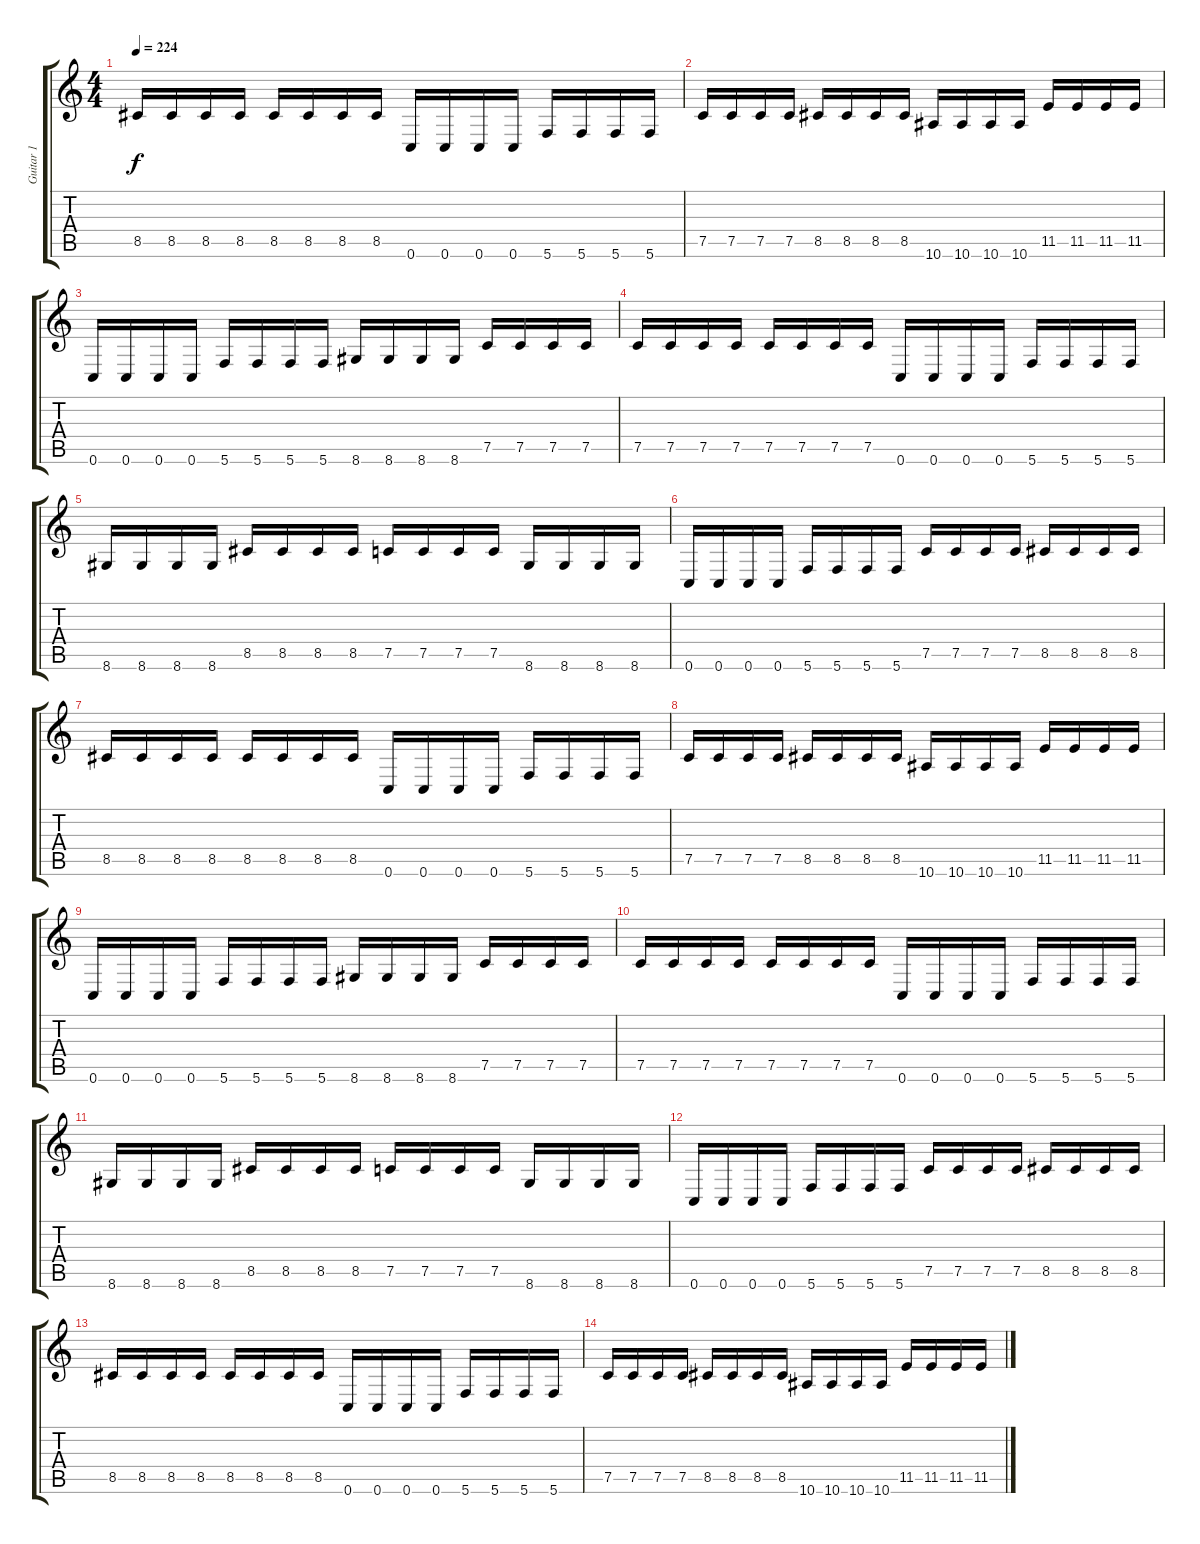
\track ("Guitar 1" "Guitar 1") {instrument distortionguitar}
\staff {score tabs}
\tuning (C4 G3 Eb3 Bb2 F2 C2) {hide}
\ts (4 4)
\tempo 224
\clef g2
\ks c
8.5.16{dy f} 8.5.16 8.5.16 8.5.16 8.5.16 8.5.16 8.5.16 8.5.16 0.6.16 0.6.16 0.6.16 0.6.16 5.6.16 5.6.16 5.6.16 5.6.16 |
7.5.16 7.5.16 7.5.16 7.5.16 8.5.16 8.5.16 8.5.16 8.5.16 10.6.16 10.6.16 10.6.16 10.6.16 11.5.16 11.5.16 11.5.16 11.5.16 |
0.6.16{volume 4} 0.6.16 0.6.16 0.6.16 5.6.16 5.6.16 5.6.16 5.6.16 8.6.16 8.6.16 8.6.16 8.6.16 7.5.16 7.5.16 7.5.16 7.5.16 |
7.5.16 7.5.16 7.5.16 7.5.16 7.5.16 7.5.16 7.5.16 7.5.16 0.6.16 0.6.16 0.6.16 0.6.16 5.6.16 5.6.16 5.6.16 5.6.16 |
8.6.16 8.6.16 8.6.16 8.6.16 8.5.16 8.5.16 8.5.16 8.5.16 7.5.16 7.5.16 7.5.16 7.5.16 8.6.16 8.6.16 8.6.16 8.6.16 |
0.6.16 0.6.16 0.6.16 0.6.16 5.6.16 5.6.16 5.6.16 5.6.16 7.5.16 7.5.16 7.5.16 7.5.16 8.5.16 8.5.16 8.5.16 8.5.16 |
8.5.16 8.5.16 8.5.16 8.5.16 8.5.16 8.5.16 8.5.16 8.5.16 0.6.16 0.6.16 0.6.16 0.6.16 5.6.16 5.6.16 5.6.16 5.6.16 |
7.5.16 7.5.16 7.5.16 7.5.16 8.5.16 8.5.16 8.5.16 8.5.16 10.6.16 10.6.16 10.6.16 10.6.16 11.5.16 11.5.16 11.5.16 11.5.16 |
0.6.16{volume 3} 0.6.16 0.6.16 0.6.16 5.6.16 5.6.16 5.6.16 5.6.16 8.6.16 8.6.16 8.6.16 8.6.16 7.5.16 7.5.16 7.5.16 7.5.16 |
7.5.16 7.5.16 7.5.16 7.5.16 7.5.16 7.5.16 7.5.16 7.5.16 0.6.16 0.6.16 0.6.16 0.6.16 5.6.16 5.6.16 5.6.16 5.6.16 |
8.6.16 8.6.16 8.6.16 8.6.16 8.5.16 8.5.16 8.5.16 8.5.16 7.5.16 7.5.16 7.5.16 7.5.16 8.6.16 8.6.16 8.6.16 8.6.16 |
0.6.16 0.6.16 0.6.16 0.6.16 5.6.16 5.6.16 5.6.16 5.6.16 7.5.16 7.5.16 7.5.16 7.5.16 8.5.16 8.5.16 8.5.16 8.5.16 |
8.5.16 8.5.16 8.5.16 8.5.16 8.5.16 8.5.16 8.5.16 8.5.16 0.6.16{volume 2} 0.6.16 0.6.16 0.6.16 5.6.16 5.6.16 5.6.16 5.6.16 |
7.5.16 7.5.16 7.5.16 7.5.16 8.5.16 8.5.16 8.5.16 8.5.16 10.6.16 10.6.16 10.6.16 10.6.16 11.5.16 11.5.16 11.5.16 11.5.16
